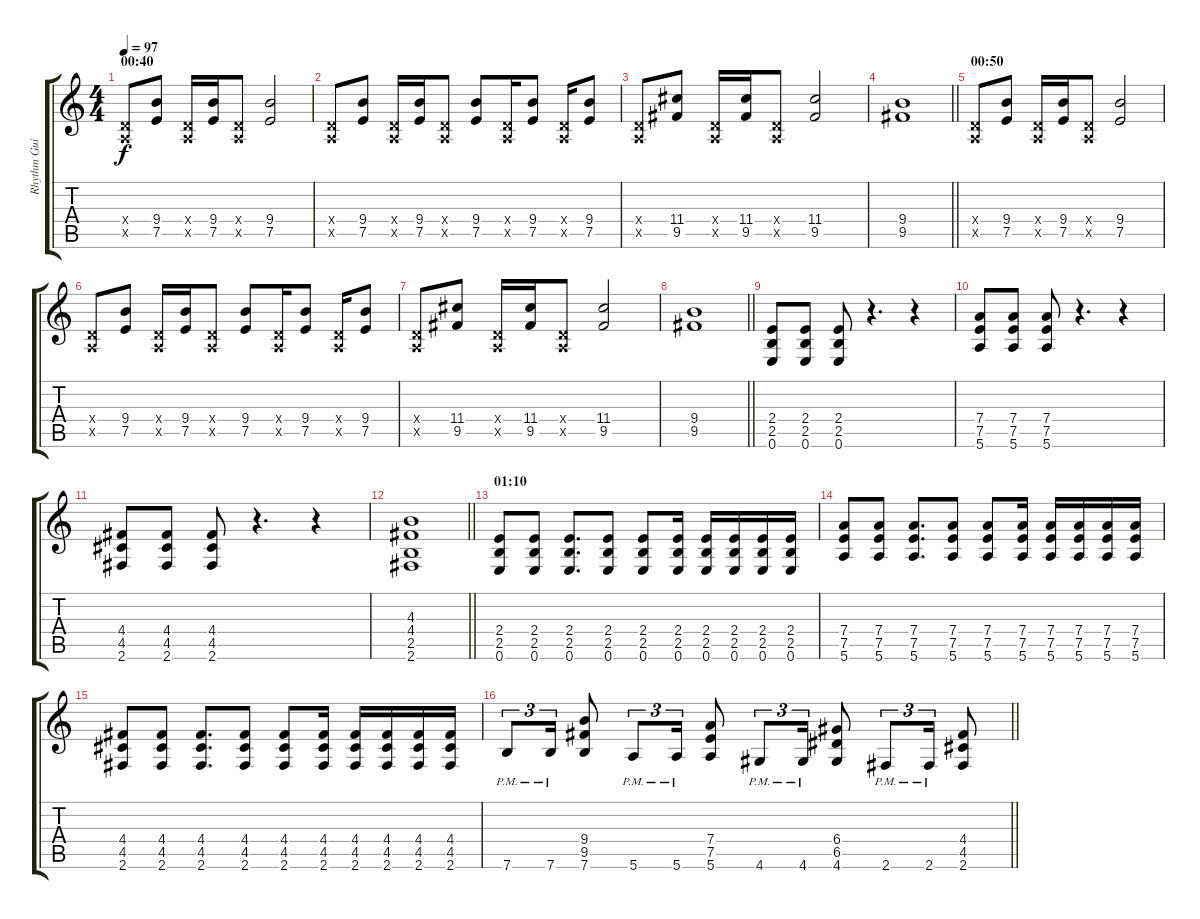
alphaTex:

\track ("Rhythm Guitar" "Rhythm Gui") {instrument electricguitarclean}
\staff {score tabs}
\tuning (E4 B3 G3 D3 A2 E2) {hide}
\ts (4 4)
\section ("" "00:40")
\tempo 97
\clef g2
\ks c
(0.4{x} 0.5{x}).8{dy f} (9.4 7.5).8 (0.4{x} 0.5{x}).16 (9.4 7.5).16 (0.4{x} 0.5{x}).8 (9.4 7.5).2 |
(0.4{x} 0.5{x}).8 (9.4 7.5).8 (0.4{x} 0.5{x}).16 (9.4 7.5).16 (0.4{x} 0.5{x}).8 (9.4 7.5).8 (0.4{x} 0.5{x}).16 (9.4 7.5).8 (0.4{x} 0.5{x}).16 (9.4 7.5).8 |
(0.4{x} 0.5{x}).8 (11.4 9.5).8 (0.4{x} 0.5{x}).16 (11.4 9.5).16 (0.4{x} 0.5{x}).8 (11.4 9.5).2 |
\barLineRight lightlight
(9.4 9.5).1 |
\section ("" "00:50")
(0.4{x} 0.5{x}).8 (9.4 7.5).8 (0.4{x} 0.5{x}).16 (9.4 7.5).16 (0.4{x} 0.5{x}).8 (9.4 7.5).2 |
(0.4{x} 0.5{x}).8 (9.4 7.5).8 (0.4{x} 0.5{x}).16 (9.4 7.5).16 (0.4{x} 0.5{x}).8 (9.4 7.5).8 (0.4{x} 0.5{x}).16 (9.4 7.5).8 (0.4{x} 0.5{x}).16 (9.4 7.5).8 |
(0.4{x} 0.5{x}).8 (11.4 9.5).8 (0.4{x} 0.5{x}).16 (11.4 9.5).16 (0.4{x} 0.5{x}).8 (11.4 9.5).2 |
\barLineRight lightlight
(9.4 9.5).1 |
(2.4 2.5 0.6).8{volume 8} (2.4 2.5 0.6).8 (2.4 2.5 0.6).8 r.4{d} r.4 |
(7.4 7.5 5.6).8 (7.4 7.5 5.6).8 (7.4 7.5 5.6).8 r.4{d} r.4 |
(4.4 4.5 2.6).8 (4.4 4.5 2.6).8 (4.4 4.5 2.6).8 r.4{d} r.4 |
\barLineRight lightlight
(4.3 4.4 2.5 2.6).1 |
\section ("" "01:10")
(2.4 2.5 0.6).8 (2.4 2.5 0.6).8 (2.4 2.5 0.6).8{d} (2.4 2.5 0.6).8 (2.4 2.5 0.6).8 (2.4 2.5 0.6).16 (2.4 2.5 0.6).16 (2.4 2.5 0.6).16 (2.4 2.5 0.6).16 (2.4 2.5 0.6).16 |
(7.4 7.5 5.6).8 (7.4 7.5 5.6).8 (7.4 7.5 5.6).8{d} (7.4 7.5 5.6).8 (7.4 7.5 5.6).8 (7.4 7.5 5.6).16 (7.4 7.5 5.6).16 (7.4 7.5 5.6).16 (7.4 7.5 5.6).16 (7.4 7.5 5.6).16 |
(4.4 4.5 2.6).8 (4.4 4.5 2.6).8 (4.4 4.5 2.6).8{d} (4.4 4.5 2.6).8 (4.4 4.5 2.6).8 (4.4 4.5 2.6).16 (4.4 4.5 2.6).16 (4.4 4.5 2.6).16 (4.4 4.5 2.6).16 (4.4 4.5 2.6).16 |
\barLineRight lightlight
7.6{pm}.8{tu (3 2)} 7.6{pm}.16{tu (3 2)} (9.4 9.5 7.6).8 5.6{pm}.8{tu (3 2)} 5.6{pm}.16{tu (3 2)} (7.4 7.5 5.6).8 4.6{pm}.8{tu (3 2)} 4.6{pm}.16{tu (3 2)} (6.4 6.5 4.6).8 2.6{pm}.8{tu (3 2)} 2.6{pm}.16{tu (3 2)} (4.4 4.5 2.6).8
